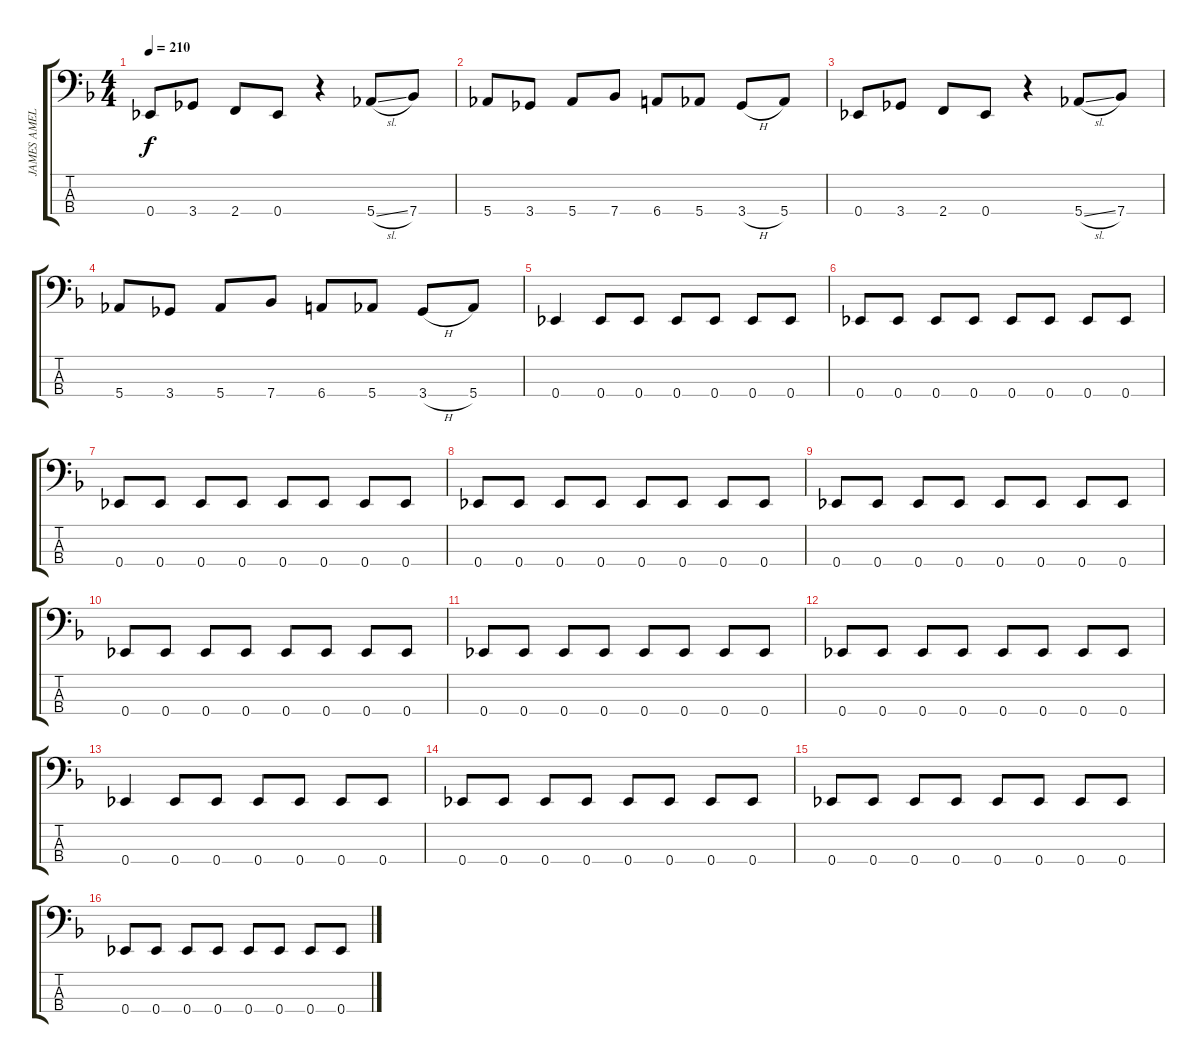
\track ("JAMES AMELIO PULLI - BASS" "JAMES AMEL") {instrument electricbassfinger}
\staff {score tabs}
\tuning (Gb2 Db2 Ab1 Eb1) {hide}
\ts (4 4)
\tempo 210
\clef f4
\ks f
0.4.8{dy f} 3.4.8 2.4.8 0.4.8 r.4 5.4{sl}.8 7.4.8 |
5.4.8 3.4.8 5.4.8 7.4.8 6.4.8 5.4.8 3.4{h}.8 5.4.8 |
0.4.8 3.4.8 2.4.8 0.4.8 r.4 5.4{sl}.8 7.4.8 |
5.4.8 3.4.8 5.4.8 7.4.8 6.4.8 5.4.8 3.4{h}.8 5.4.8 |
0.4.4 0.4.8 0.4.8 0.4.8 0.4.8 0.4.8 0.4.8 |
0.4.8 0.4.8 0.4.8 0.4.8 0.4.8 0.4.8 0.4.8 0.4.8 |
0.4.8 0.4.8 0.4.8 0.4.8 0.4.8 0.4.8 0.4.8 0.4.8 |
0.4.8 0.4.8 0.4.8 0.4.8 0.4.8 0.4.8 0.4.8 0.4.8 |
0.4.8 0.4.8 0.4.8 0.4.8 0.4.8 0.4.8 0.4.8 0.4.8 |
0.4.8 0.4.8 0.4.8 0.4.8 0.4.8 0.4.8 0.4.8 0.4.8 |
0.4.8 0.4.8 0.4.8 0.4.8 0.4.8 0.4.8 0.4.8 0.4.8 |
0.4.8 0.4.8 0.4.8 0.4.8 0.4.8 0.4.8 0.4.8 0.4.8 |
0.4.4 0.4.8 0.4.8 0.4.8 0.4.8 0.4.8 0.4.8 |
0.4.8 0.4.8 0.4.8 0.4.8 0.4.8 0.4.8 0.4.8 0.4.8 |
0.4.8 0.4.8 0.4.8 0.4.8 0.4.8 0.4.8 0.4.8 0.4.8 |
0.4.8 0.4.8 0.4.8 0.4.8 0.4.8 0.4.8 0.4.8 0.4.8
